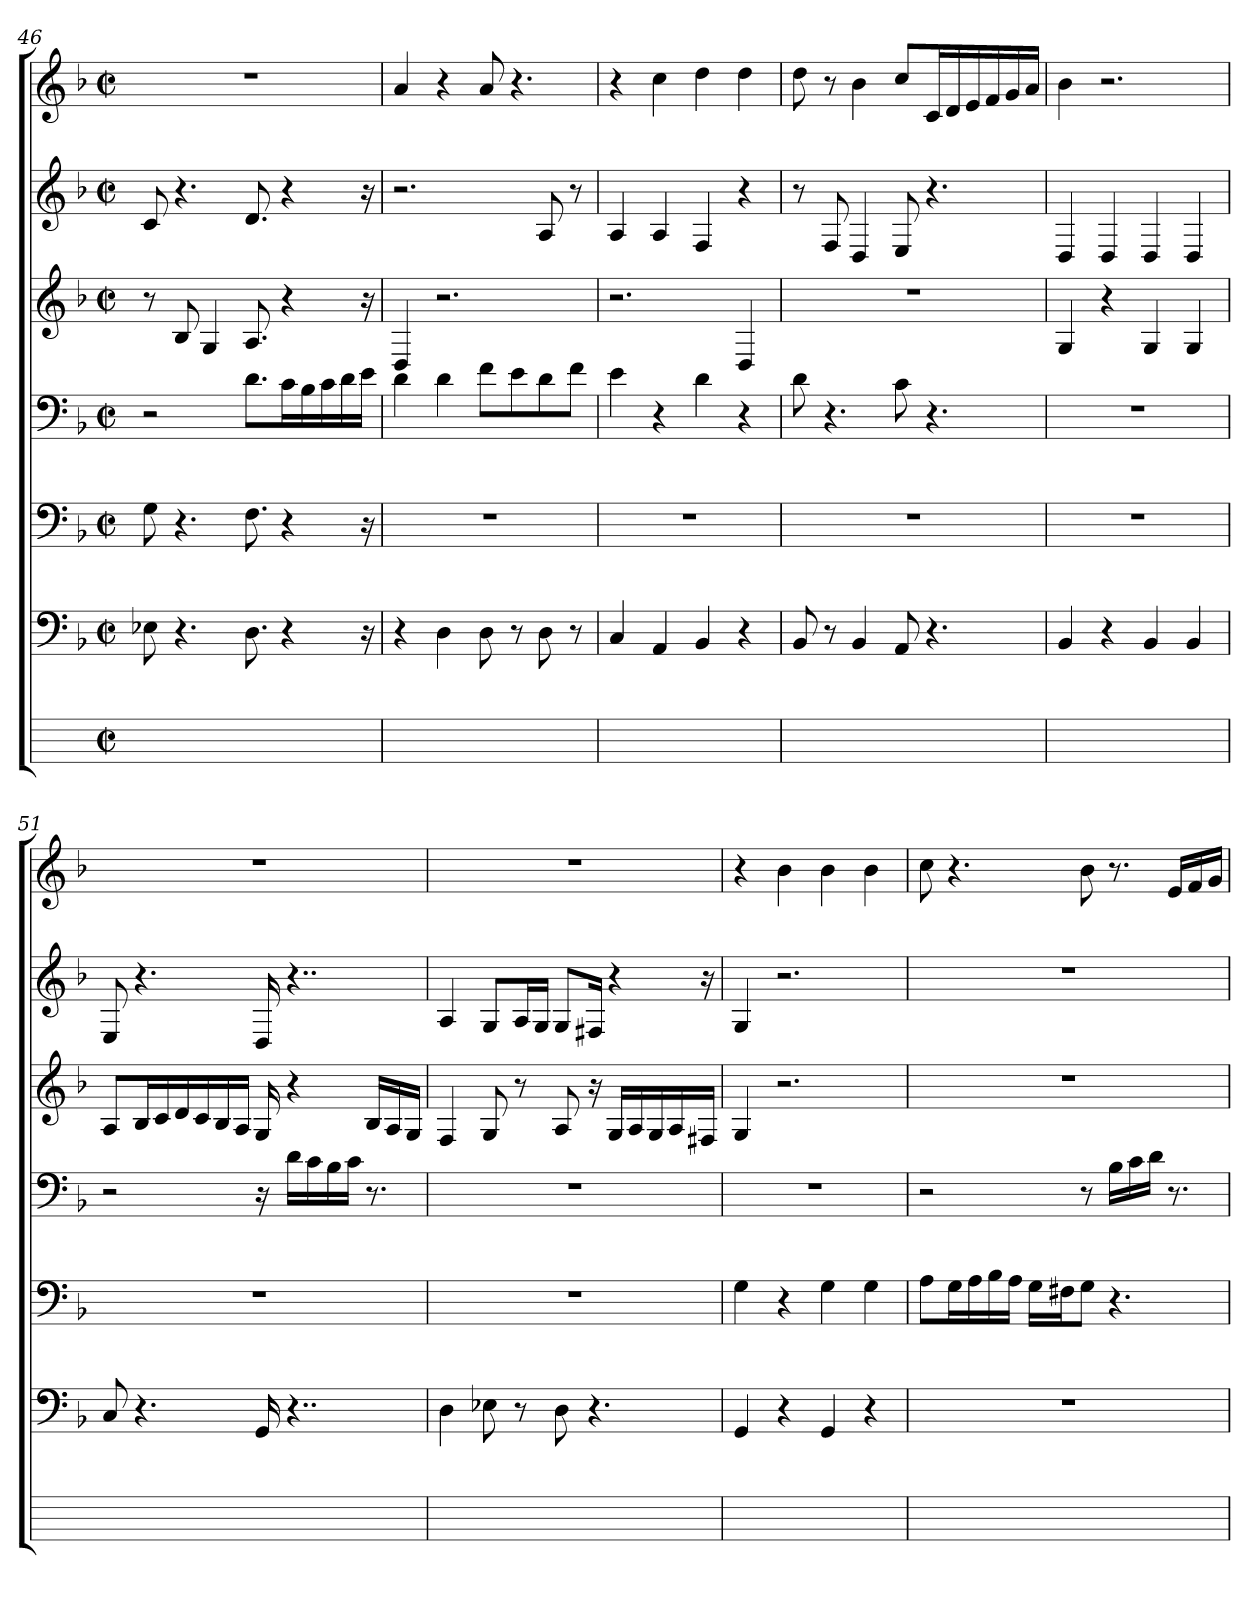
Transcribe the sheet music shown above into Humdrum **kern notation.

**kern	**kern	**kern	**kern	**kern	**kern	**kern
*part7	*part6	*part5	*part4	*part3	*part2	*part1
*staff7	*staff6	*staff5	*staff4	*staff3	*staff2	*staff1
*	*clefF4	*clefF4	*clefF4	*clefG2	*clefG2	*clefG2
*	*k[b-]	*k[b-]	*k[b-]	*k[b-]	*k[b-]	*k[b-]
*	*F:	*F:	*F:	*F:	*F:	*F:
*M2/2	*M2/2	*M2/2	*M2/2	*M2/2	*M2/2	*M2/2
*met(c|)	*met(c|)	*met(c|)	*met(c|)	*met(c|)	*met(c|)	*met(c|)
=46	=46	=46	=46	=46	=46	=46
1ryy	8E-Xi	8G	2r	8r	8c	1r
.	4.r	4.r	.	8B-	4.r	.
.	.	.	.	4G	.	.
.	8.D	8.F	8.dL	8.A	8.d	.
.	4r	4r	16cjL	4r	4r	.
.	.	.	16B-j	.	.	.
.	.	.	16cj	.	.	.
.	.	.	16dj	.	.	.
.	16r	16r	16ejJJ	16r	16r	.
=47	=47	=47	=47	=47	=47	=47
1ryy	4r	1r	4d	4D	2.r	4a
.	4D	.	4d	2.r	.	4r
.	8D	.	8fL	.	.	8a
.	8r	.	8ej	.	.	4.r
.	8D	.	8dZ	.	8A	.
.	8r	.	8fjJ	.	8r	.
=48	=48	=48	=48	=48	=48	=48
1ryy	4C	1r	4e	2.r	4A	4r
.	4AA	.	4r	.	4A	4cc
.	4BB-	.	4d	.	4F	4dd
.	4r	.	4r	4Di	4r	4dd
=49	=49	=49	=49	=49	=49	=49
1ryy	8BB-i	1r	8d	1r	8r	8dd
.	8r	.	4.r	.	8F	8r
.	4BB-i	.	.	.	4D	4b-
.	8AA	.	8c	.	8E	8ccL
.	4.r	.	4.r	.	4.r	16cjL
.	.	.	.	.	.	16dj
.	.	.	.	.	.	16ej
.	.	.	.	.	.	16fj
.	.	.	.	.	.	16gj
.	.	.	.	.	.	16ajJJ
=50	=50	=50	=50	=50	=50	=50
1ryy	4BB-	1r	1r	4G	4D	4b-
.	4r	.	.	4r	4D	2.r
.	4BB-	.	.	4G	4D	.
.	4BB-	.	.	4G	4D	.
=51	=51	=51	=51	=51	=51	=51
1ryy	8C	1r	2r	8AL	8E	1r
.	4.r	.	.	16B-jL	4.r	.
.	.	.	.	16cj	.	.
.	.	.	.	16dj	.	.
.	.	.	.	16cj	.	.
.	.	.	.	16B-j	.	.
.	.	.	.	16AjJJ	.	.
.	16GG	.	16r	16G	16D	.
.	4..r	.	16djLL	4r	4..r	.
.	.	.	16cj	.	.	.
.	.	.	16B-j	.	.	.
.	.	.	16ciJJ	.	.	.
.	.	.	8.r	16B-jLL	.	.
.	.	.	.	16Aj	.	.
.	.	.	.	16GjJJ	.	.
=52	=52	=52	=52	=52	=52	=52
1ryy	4D	1r	1r	4F	4A	1r
.	8E-X	.	.	8G	8GL	.
.	8r	.	.	8r	16AjL	.
.	.	.	.	.	16GjJJ	.
.	8D	.	.	8A	8GiL	.
.	4.r	.	.	16r	16F#XJk	.
.	.	.	.	16GjLL	4r	.
.	.	.	.	16Ai	.	.
.	.	.	.	16Gj	.	.
.	.	.	.	16Ai	.	.
.	.	.	.	16F#jJJ	16r	.
=53	=53	=53	=53	=53	=53	=53
1ryy	4GG	4G	1r	4G	4G	4r
.	4r	4r	.	2.r	2.r	4b-
.	4GGi	4G	.	.	.	4b-
.	4r	4G	.	.	.	4b-
=54	=54	=54	=54	=54	=54	=54
1ryy	1r	8AL	2r	1r	1r	8cc
.	.	16GjL	.	.	.	4.r
.	.	16Aj	.	.	.	.
.	.	16B-j	.	.	.	.
.	.	16AjJJ	.	.	.	.
.	.	16GjLL	.	.	.	.
.	.	16F#XjJ	.	.	.	.
.	.	8GJ	8r	.	.	8b-
.	.	4.r	16B-jLL	.	.	8.r
.	.	.	16cj	.	.	.
.	.	.	16dZJJ	.	.	.
.	.	.	8.r	.	.	16ejLL
.	.	.	.	.	.	16fj
.	.	.	.	.	.	16gjJJ
=	=	=	=	=	=	=
*-	*-	*-	*-	*-	*-	*-
